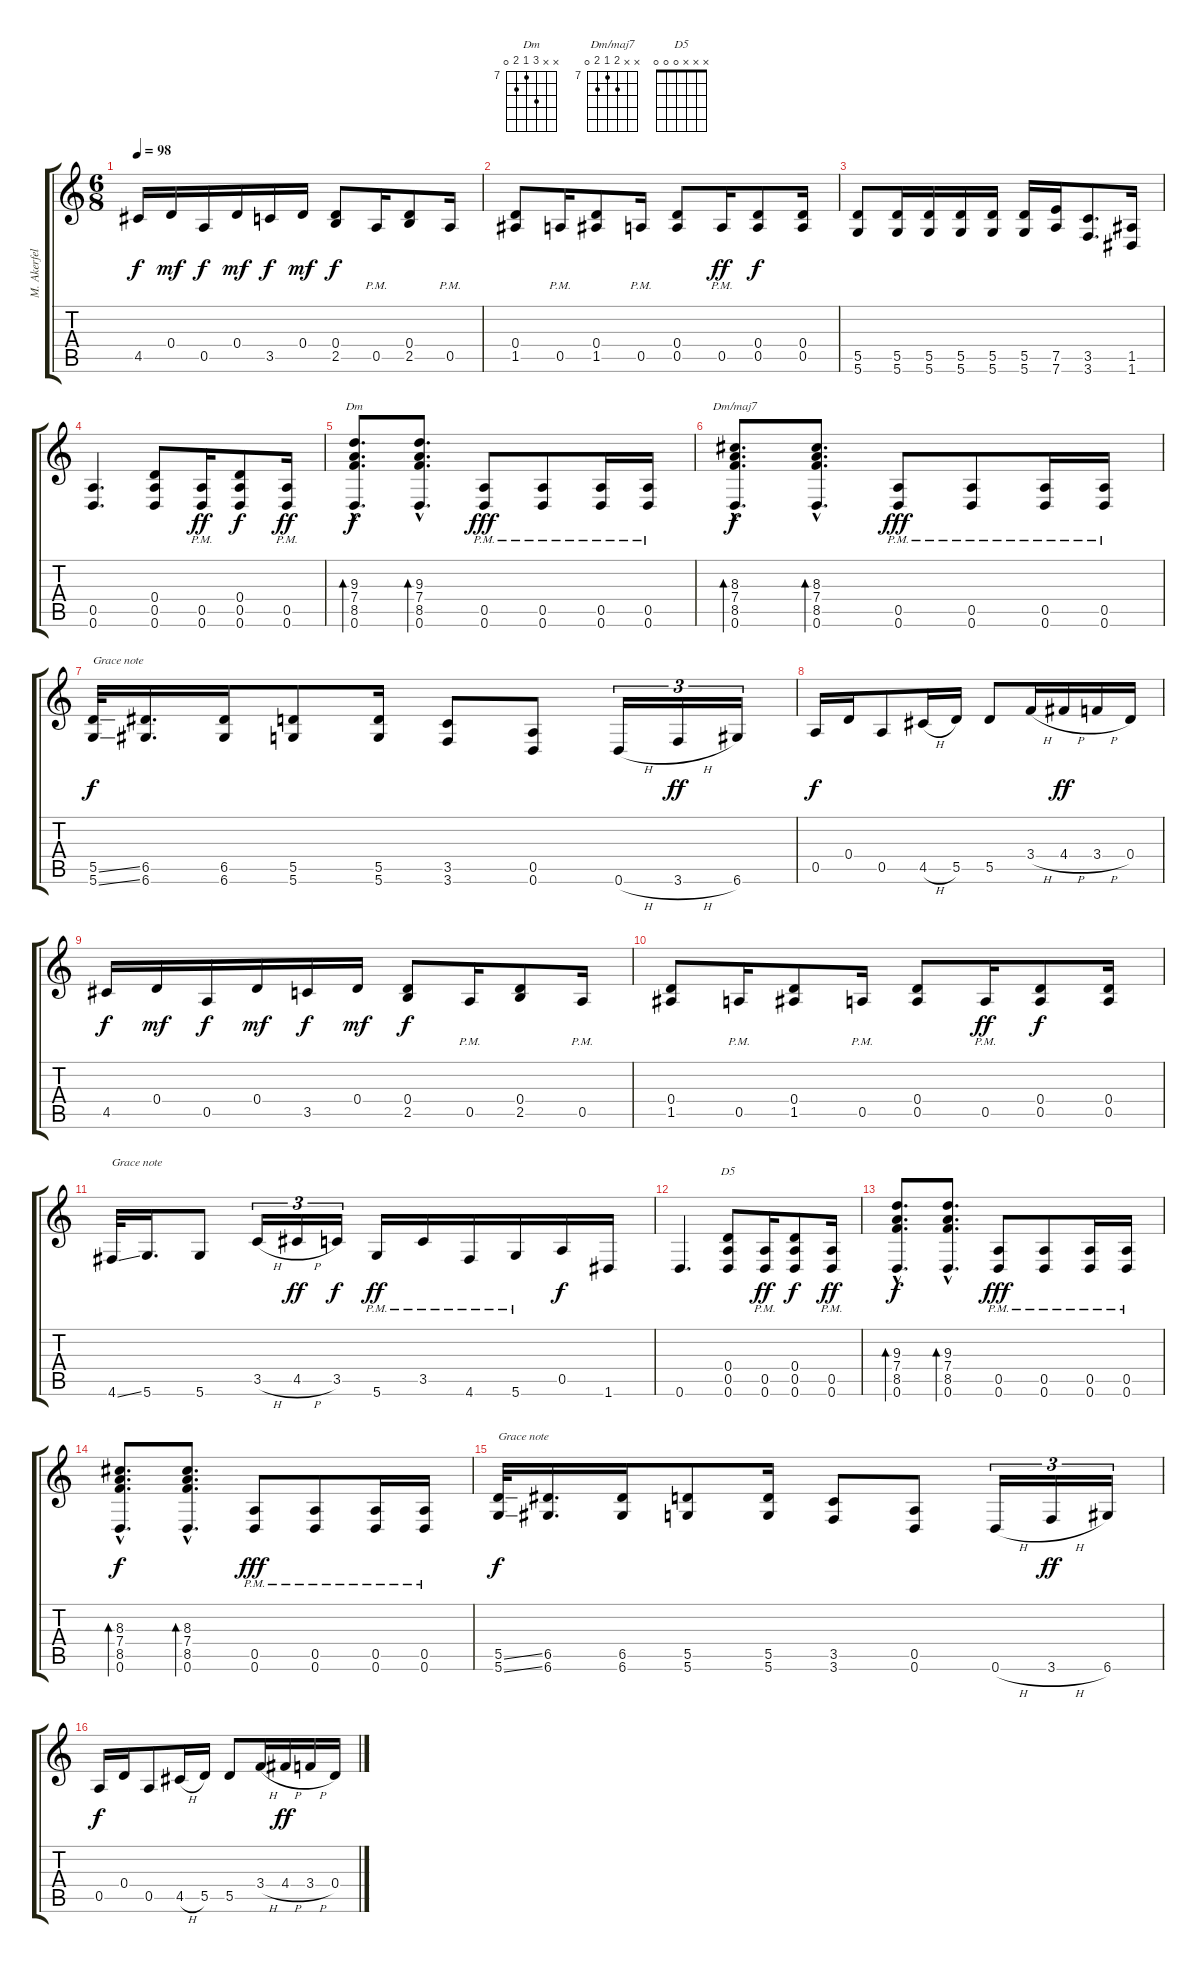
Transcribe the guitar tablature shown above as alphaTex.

\track ("M. Akerfeldt" "M. Akerfel") {instrument distortionguitar}
\staff {score tabs}
\tuning (E4 A3 F3 D3 A2 D2) {hide}
\chord ("Dm" x x 9 7 8 0) {firstfret 7}
\chord ("Dm/maj7" x x 8 7 8 0) {firstfret 7}
\chord ("D5" x x x 0 0 0)
\ts (6 8)
\tempo 98
\clef g2
\ks c
4.5.16{dy f} 0.4.16{dy mf} 0.5.16{dy f} 0.4.16{dy mf} 3.5.16{dy f} 0.4.16{dy mf} (0.4 2.5).8{dy f} 0.5{pm}.16 (0.4 2.5).8 0.5{pm}.16 |
(0.4 1.5).8 0.5{pm}.16 (0.4 1.5).8 0.5{pm}.16 (0.4 0.5).8 0.5{pm}.16{dy ff} (0.4 0.5).8{dy f} (0.4 0.5).16 |
(5.5 5.6).8 (5.5 5.6).16 (5.5 5.6).16 (5.5 5.6).16 (5.5 5.6).16 (5.5 5.6).16 (7.5 7.6).16 (3.5 3.6).8{d} (1.5 1.6).16 |
(0.5 0.6).4{d} (0.4 0.5 0.6).8 (0.5 0.6{pm}).16{dy ff} (0.4 0.5 0.6).8{dy f} (0.5 0.6{pm}).16{dy ff} |
(9.3{hac} 7.4{hac} 8.5{hac} 0.6{hac}).8{d bd 120 ch "Dm" dy f} (9.3{hac} 7.4{hac} 8.5{hac} 0.6{hac}).8{d bd 120} (0.5{pm} 0.6{pm}).8{dy fff} (0.5{pm} 0.6{pm}).8 (0.5{pm} 0.6{pm}).16 (0.5{pm} 0.6{pm}).16 |
(8.3{hac} 7.4{hac} 8.5{hac} 0.6{hac}).8{d bd 120 ch "Dm/maj7" dy f} (8.3{hac} 7.4{hac} 8.5{hac} 0.6{hac}).8{d bd 120} (0.5{pm} 0.6{pm}).8{dy fff} (0.5{pm} 0.6{pm}).8 (0.5{pm} 0.6{pm}).16 (0.5{pm} 0.6{pm}).16 |
(5.5{ss} 5.6{ss}).32{txt "Grace note" dy f} (6.5 6.6).16{d} (6.5 6.6).16 (5.5 5.6).8 (5.5 5.6).16 (3.5 3.6).8 (0.5 0.6).8 0.6{h}.16{tu (3 2)} 3.6{h}.16{tu (3 2) dy ff} 6.6.16{tu (3 2)} |
0.5.16{dy f} 0.4.16 0.5.8 4.5{h}.16 5.5.16 5.5.8 3.4{h}.16 4.4{h}.16{dy ff} 3.4{h}.16 0.4.16 |
4.5.16{dy f} 0.4.16{dy mf} 0.5.16{dy f} 0.4.16{dy mf} 3.5.16{dy f} 0.4.16{dy mf} (0.4 2.5).8{dy f} 0.5{pm}.16 (0.4 2.5).8 0.5{pm}.16 |
(0.4 1.5).8 0.5{pm}.16 (0.4 1.5).8 0.5{pm}.16 (0.4 0.5).8 0.5{pm}.16{dy ff} (0.4 0.5).8{dy f} (0.4 0.5).16 |
4.6{ss}.32{txt "Grace note"} 5.6.16{d} 5.6.8 3.5{h}.16{tu (3 2)} 4.5{h}.16{tu (3 2) dy ff} 3.5.16{tu (3 2) dy f} 5.6{pm}.16{dy ff} 3.5{pm}.16 4.6{pm}.16 5.6{pm}.16 0.5.16{dy f} 1.6.16 |
0.6.4{d} (0.4 0.5 0.6).8{ch "D5"} (0.5 0.6{pm}).16{dy ff} (0.4 0.5 0.6).8{dy f} (0.5 0.6{pm}).16{dy ff} |
(9.3{hac} 7.4{hac} 8.5{hac} 0.6{hac}).8{d bd 120 dy f} (9.3{hac} 7.4{hac} 8.5{hac} 0.6{hac}).8{d bd 120} (0.5{pm} 0.6{pm}).8{dy fff} (0.5{pm} 0.6{pm}).8 (0.5{pm} 0.6{pm}).16 (0.5{pm} 0.6{pm}).16 |
(8.3{hac} 7.4{hac} 8.5{hac} 0.6{hac}).8{d bd 120 dy f} (8.3{hac} 7.4{hac} 8.5{hac} 0.6{hac}).8{d bd 120} (0.5{pm} 0.6{pm}).8{dy fff} (0.5{pm} 0.6{pm}).8 (0.5{pm} 0.6{pm}).16 (0.5{pm} 0.6{pm}).16 |
(5.5{ss} 5.6{ss}).32{txt "Grace note" dy f} (6.5 6.6).16{d} (6.5 6.6).16 (5.5 5.6).8 (5.5 5.6).16 (3.5 3.6).8 (0.5 0.6).8 0.6{h}.16{tu (3 2)} 3.6{h}.16{tu (3 2) dy ff} 6.6.16{tu (3 2)} |
0.5.16{dy f} 0.4.16 0.5.8 4.5{h}.16 5.5.16 5.5.8 3.4{h}.16 4.4{h}.16{dy ff} 3.4{h}.16 0.4.16
